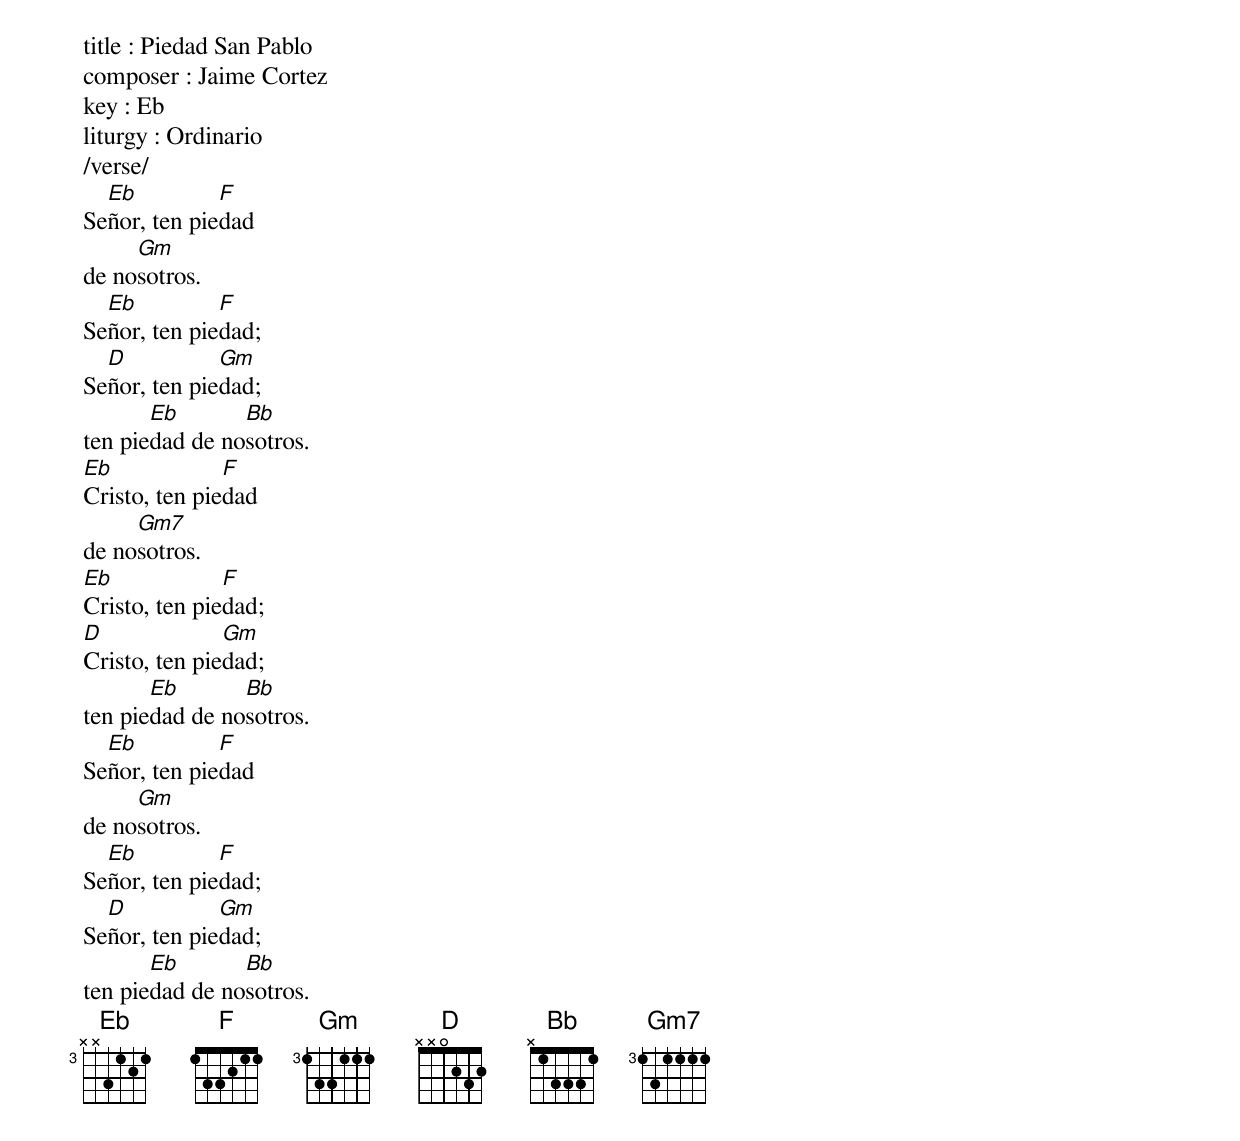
title : Piedad San Pablo
composer : Jaime Cortez
key : Eb
liturgy : Ordinario
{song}
/verse/
Se[Eb]ñor, ten pie[F]dad
de no[Gm]sotros.
Se[Eb]ñor, ten pie[F]dad;
Se[D]ñor, ten pie[Gm]dad;
ten pie[Eb]dad de no[Bb]sotros.
[Eb]Cristo, ten pie[F]dad
de no[Gm7]sotros.
[Eb]Cristo, ten pie[F]dad;
[D]Cristo, ten pie[Gm]dad;
ten pie[Eb]dad de no[Bb]sotros.
Se[Eb]ñor, ten pie[F]dad
de no[Gm]sotros.
Se[Eb]ñor, ten pie[F]dad;
Se[D]ñor, ten pie[Gm]dad;
ten pie[Eb]dad de no[Bb]sotros.
